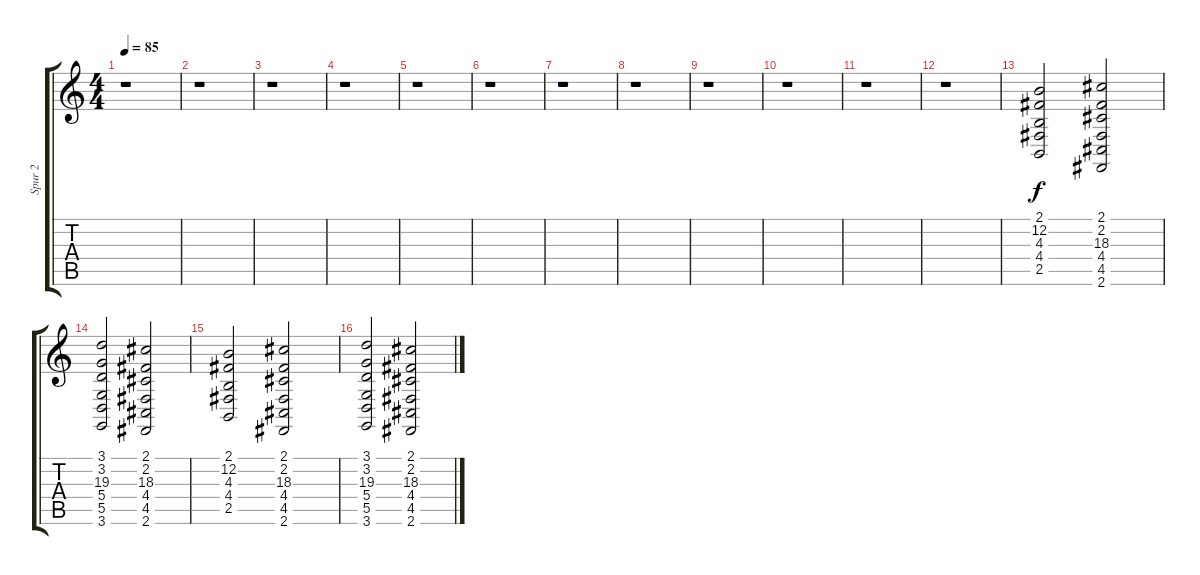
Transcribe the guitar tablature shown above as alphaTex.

\track ("Spur 2" "Spur 2") {instrument stringensemble1}
\staff {score tabs}
\tuning (E4 B3 G3 D3 A2 E2) {hide}
\ts (4 4)
\tempo 85
\clef g2
\ks c
r.1{dy f instrument stringensemble1} |
r.1 |
r.1 |
r.1 |
r.1 |
r.1 |
r.1 |
r.1 |
r.1 |
r.1 |
r.1 |
r.1 |
(2.1 12.2 4.3 4.4 2.5).2 (2.1 2.2 18.3 4.4 4.5 2.6).2 |
(3.1 3.2 19.3 5.4 5.5 3.6).2 (2.1 2.2 18.3 4.4 4.5 2.6).2 |
(2.1 12.2 4.3 4.4 2.5).2 (2.1 2.2 18.3 4.4 4.5 2.6).2 |
(3.1 3.2 19.3 5.4 5.5 3.6).2 (2.1 2.2 18.3 4.4 4.5 2.6).2
